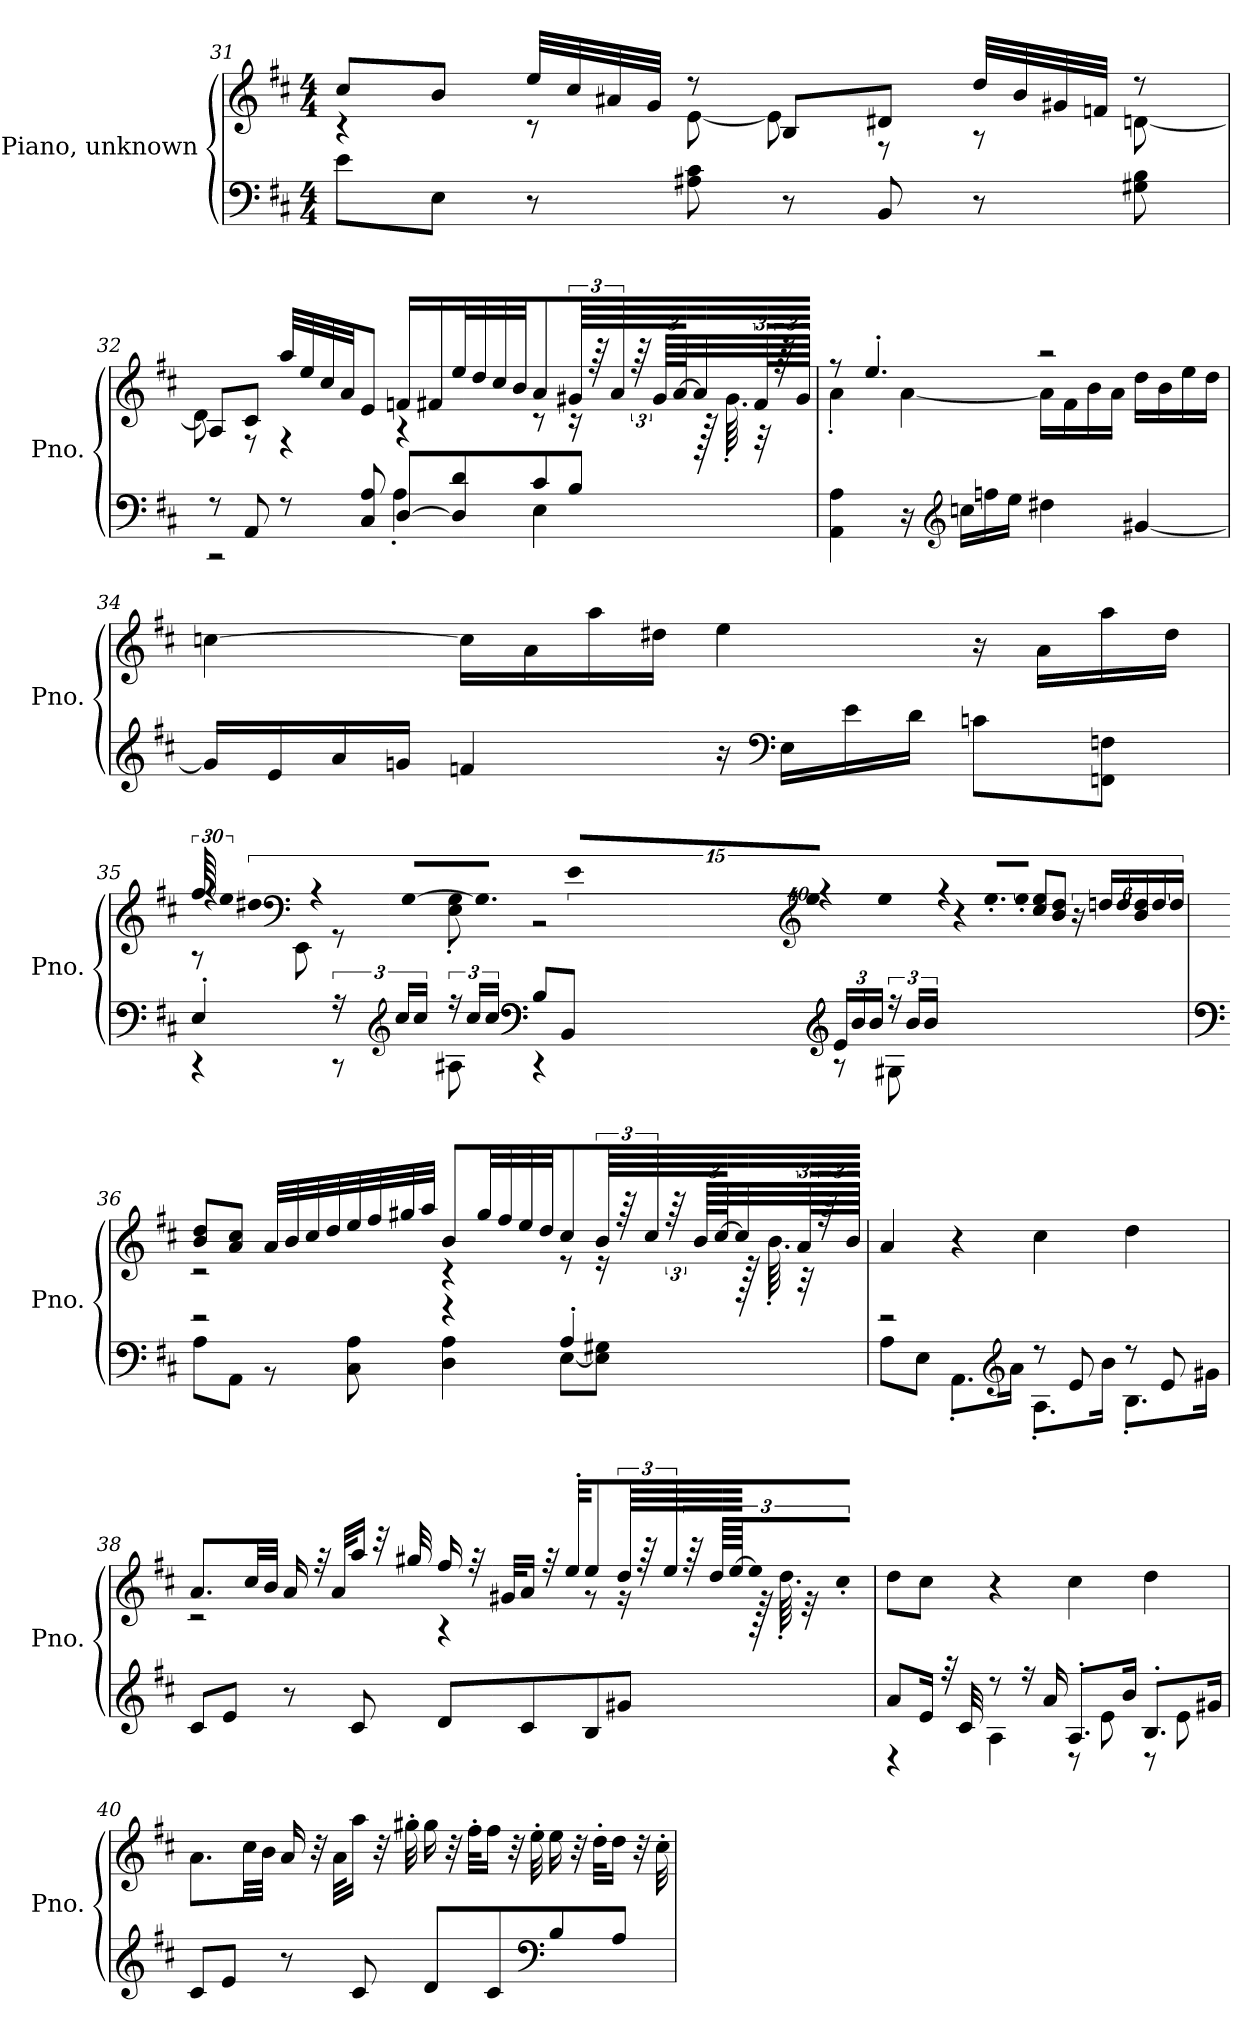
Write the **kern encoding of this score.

**kern	**kern
*part1	*part1
*staff2	*staff1
*I"Piano, unknown	*
*I'Pno.	*
*clefF4	*clefG2
*k[f#c#]	*k[f#c#]
*M4/4	*M4/4
=31	=31
*	*^
8e\L	8cc#/L	4r
8E\J	8b/J	.
8r	32ee/LLL	8r
.	32cc#/	.
.	32a#X/	.
.	32g/JJJ	.
8A#X\ 8c#\	8r	[8e\
8r	8B/L	8e\]
8BB/	8d#X/J	8r
8r	32dd/LLL	8r
.	32b/	.
.	32g#X/	.
.	32fn/JJJ	.
8G#X\ 8B\	8r	[8dn\
!!LO:LB:g=z	!!
=32	=32	=32
*^	*	*
8r	2r	8A/L	8d\]
8AA/	.	8c#/J	8r
8r	.	32aa/LLL	4r
.	.	32ee/	.
.	.	32cc#/	.
.	.	32a/JJ	.
8C#/ 8A/	.	8e/J	.
[8D/L	4A'\	16fn/LL	4r
.	.	16f#X/	.
8D/] 8d/	.	32ee/L	.
.	.	32dd/	.
.	.	32cc#/	.
.	.	32b/JJ	.
8c#/	4E\	8a/	8r
8B/J	.	96g#X/Jkkk	16r
.	.	96r	.
.	.	96a/	.
.	.	96r	.
.	.	96g#/LLLL	.
.	.	[96a/J	.
.	.	32a/]	128r
.	.	.	64.g#'\
.	.	96f#/JJJk	32r
.	.	96r	.
.	.	96g#/	.
*v	*v	*	*
!!LO:PB:g=z	!!
=33	=33	=33
4AA\ 4A\	8r	4a'\
.	4.ee'/	.
16r	.	[4a\
*clefG2	*	*
16ccn\LL	.	.
16ffn\	.	.
16ee\JJ	.	.
4dd#X\	2r	16a\LL]
.	.	16f#\
.	.	16b\
.	.	16a\JJ
[4g#X/	.	16dd\LL
.	.	16b\
.	.	16ee\
.	.	16dd\JJ
*	*v	*v
=34	=34
16g#/LL]	[4ccn\
16e/	.
16a/	.
16gn/JJ	.
4fn/	16cc\LL]
.	16a\
.	16aa\
.	16dd#X\JJ
16r	4ee\
*clefF4	*
16E\LL	.
16e\	.
16d\JJ	.
8cn\L	16r
.	16a\LL
8FFn\ 8Fn\J	16aa\
.	16dd#\JJ
!!LO:LB:g=z
=35	=35
*^	*
!	!	!LO:N:vis=256
*	*	*^
4E'/	4r	1920%17ff#/	8r
!	!	!LO:N:vis=128	!
.	.	1920%17r	.
!	!	!LO:N:vis=64	!
.	.	960%17ee/	.
.	.	1920ryy	.
!	!	!LO:N:vis=256	!
.	.	1920%17dd#X/	.
!	!	!LO:N:vis=128	!
.	.	1920%17r	.
!	!	!LO:N:vis=256	!
.	.	[1920%17ee/KKKKL	.
.	.	8.ee/J]	.
*	*	*clefF4	*
.	.	.	8EE\
!	!	!LO:N:vis=32	!
24r	8r	640%23e/LLL	8r
*	*	*clefG2	*
!	!	!LO:N:vis=32	!
.	.	640%23ee/JJJ	.
*clefG2	*	*	*
24cc#/LL	.	.	.
!	!	!LO:N:vis=64	!
.	.	960%17r	.
24cc#/JJ	.	.	.
!	!	!LO:N:vis=64	!
.	.	960%17ee/	.
!	!	!LO:N:vis=32	!
.	.	640%23r	.
24r	8A#X\	.	8cc#\' 8ee\'
!	!	!LO:N:vis=64	!
.	.	960%17r	.
!	!	!LO:N:vis=32.	!
.	.	1920%103ee'/LLL	.
24cc#/LL	.	.	.
24cc#/JJ	.	.	.
!	!	!LO:N:vis=32	!
.	.	640%23ee'/JJJ	.
*clefF4	*	*	*
8B/L	4r	.	2r
.	.	8cc#/ 8ee/L	.
8BB/J	.	.	.
.	.	8b/ 8dd#/J	.
*clefG2	*	*	*
*Xbrackettup	*	*	*
24e/LL	8r	.	.
.	.	24r	.
24b/	.	.	.
.	.	24ddn/LL	.
24b/JJ	.	.	.
.	.	24dd/	.
*brackettup	*	*	*
24r	8G#X\	.	.
*	*	*Xbrackettup	*
.	.	24b/ 24dd/	.
24b/LL	.	.	.
.	.	24dd/	.
24b/JJ	.	.	.
.	.	24dd/JJ	.
1920ryy	1920ryy	.	1920ryy
!!LO:LB:g=z	!!
=36	=36	=36	=36
*clefF4	*	*	*
2r	8A\L	8b/ 8dd/L	2r
.	8AA\J	8a/ 8cc#/J	.
.	8r	32a/LLL	.
.	.	32b/	.
.	.	32cc#/	.
.	.	32dd/	.
.	8C#\ 8A\	32ee/	.
.	.	32ff#/	.
.	.	32gg#X/	.
.	.	32aa/JJJ	.
4r	4D\ 4A\	8b/L	4r
.	.	32gg#/LL	.
.	.	32ff#/	.
.	.	32ee/	.
.	.	32dd/JJ	.
4A'/	[8E\L	8cc#/	8r
*	*	*brackettup	*
.	8E\] 8G#X\J	96b/Jkkk	16r
.	.	96r	.
.	.	96cc#/	.
.	.	96r	.
.	.	96b/LLLL	.
.	.	[96cc#/J	.
.	.	32cc#/]	128r
.	.	.	64.b'\
.	.	96a/JJJk	32r
.	.	96r	.
.	.	96b/	.
*	*	*v	*v
=37	=37	=37
2r	8A\L	4a/
.	8E\J	.
.	8.AA'\L	4r
*clefG2	*	*
.	16a\Jk	.
8r	8.A'\L	4cc#\
8e/	.	.
.	16b\Jk	.
8r	8.B'\L	4dd\
8e/	.	.
.	16g#X\Jk	.
*v	*v	*
!!LO:LB:g=z
=38	=38
*	*^
8c#/L	8.a/L	2r
8e/J	.	.
.	32cc#/LL	.
.	32b/JJJ	.
8r	16a/	.
.	32r	.
.	32a/KLL	.
8c#/	16aa/JJ	.
.	32r	.
.	32gg#X/	.
8d/L	16ff#/	4r
.	32r	.
.	32g#X/KLL	.
8c#/	16a/JJ	.
.	32r	.
.	32ee'/KKL	.
8B/	8ee/	8r
8g#X/J	96dd/Jkkk	16r
.	96r	.
.	96ee/	.
.	96r	.
.	96dd/LLLL	.
.	[96ee/J	.
.	32ee/]	128r
.	.	64.dd'\
.	32cc#'/JJJ	32r
*	*v	*v
!!LO:LB:g=z
=39	=39
*^	*
8a/L	4r	8dd\L
16e/Jk	.	8cc#\J
32r	.	.
32c#/	.	.
8r	4A\	4r
16r	.	.
16a/	.	.
8.A'/L	8r	4cc#\
.	8e\	.
16b/Jk	.	.
8.B'/L	8r	4dd\
.	8e\	.
16g#X/Jk	.	.
*v	*v	*
=40	=40
8c#/L	8.a\L
8e/J	.
.	32cc#\LL
.	32b\JJJ
8r	16a/
.	32r
.	32a\KLL
8c#/	16aa\JJ
.	32r
.	32gg#X'\
8d/L	16gg#\
.	32r
.	32ff#'\KLL
8c#/	16ff#\JJ
.	32r
.	32ee'\
*clefF4	*
8B/	16ee\
.	32r
.	32dd'\KLL
8A/J	16dd\JJ
.	32r
.	32cc#'\
=	=
*-	*-
